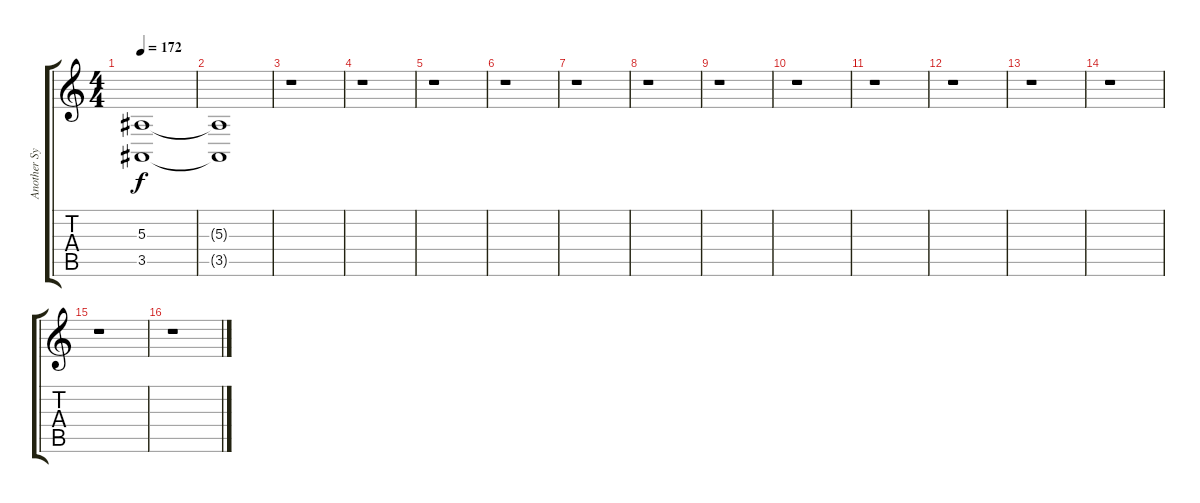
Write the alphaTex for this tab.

\track ("Another Synth" "Another Sy") {instrument pad4choir}
\staff {score tabs}
\tuning (D4 A3 F3 C3 G2 D2) {hide}
\ts (4 4)
\tempo 172
\clef g2
\ks c
(5.3{t} 3.5{t}).1{dy f} |
(5.3{t} 3.5{t}).1 |
r.1 |
r.1 |
r.1 |
r.1 |
r.1 |
r.1 |
r.1 |
r.1 |
r.1 |
r.1 |
r.1 |
r.1 |
r.1 |
r.1
